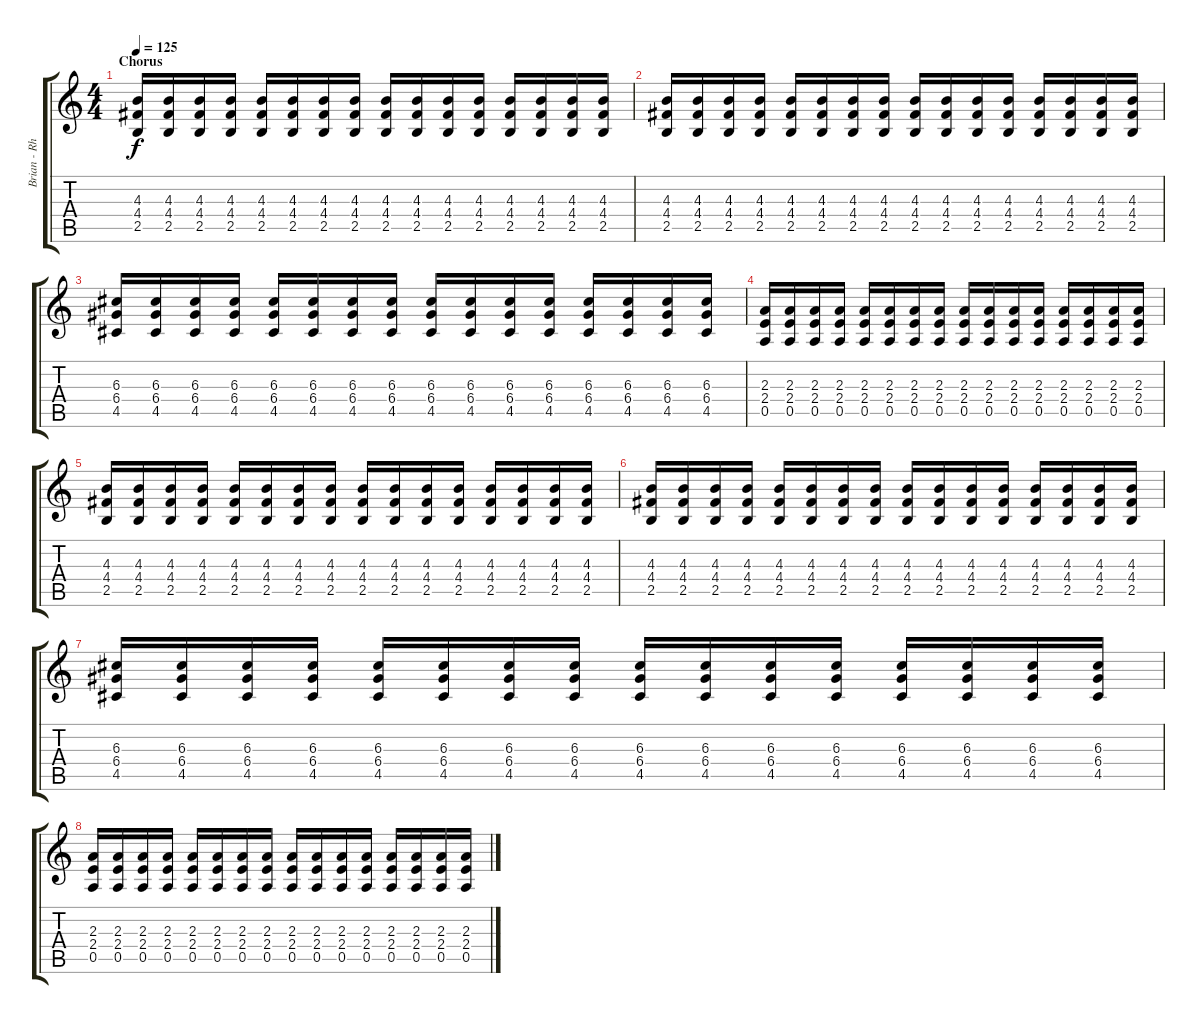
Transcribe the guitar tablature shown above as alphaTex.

\track ("Brian - Rhythm Guitar" "Brian - Rh") {instrument electricguitarjazz}
\staff {score tabs}
\tuning (E4 B3 G3 D3 A2 E2) {hide}
\ts (4 4)
\section ("" "Chorus")
\tempo 125
\clef g2
\ks c
(4.3 4.4 2.5).16{dy f} (4.3 4.4 2.5).16 (4.3 4.4 2.5).16 (4.3 4.4 2.5).16 (4.3 4.4 2.5).16 (4.3 4.4 2.5).16 (4.3 4.4 2.5).16 (4.3 4.4 2.5).16 (4.3 4.4 2.5).16 (4.3 4.4 2.5).16 (4.3 4.4 2.5).16 (4.3 4.4 2.5).16 (4.3 4.4 2.5).16 (4.3 4.4 2.5).16 (4.3 4.4 2.5).16 (4.3 4.4 2.5).16 |
(4.3 4.4 2.5).16 (4.3 4.4 2.5).16 (4.3 4.4 2.5).16 (4.3 4.4 2.5).16 (4.3 4.4 2.5).16 (4.3 4.4 2.5).16 (4.3 4.4 2.5).16 (4.3 4.4 2.5).16 (4.3 4.4 2.5).16 (4.3 4.4 2.5).16 (4.3 4.4 2.5).16 (4.3 4.4 2.5).16 (4.3 4.4 2.5).16 (4.3 4.4 2.5).16 (4.3 4.4 2.5).16 (4.3 4.4 2.5).16 |
(6.3 6.4 4.5).16 (6.3 6.4 4.5).16 (6.3 6.4 4.5).16 (6.3 6.4 4.5).16 (6.3 6.4 4.5).16 (6.3 6.4 4.5).16 (6.3 6.4 4.5).16 (6.3 6.4 4.5).16 (6.3 6.4 4.5).16 (6.3 6.4 4.5).16 (6.3 6.4 4.5).16 (6.3 6.4 4.5).16 (6.3 6.4 4.5).16 (6.3 6.4 4.5).16 (6.3 6.4 4.5).16 (6.3 6.4 4.5).16 |
(2.3 2.4 0.5).16 (2.3 2.4 0.5).16 (2.3 2.4 0.5).16 (2.3 2.4 0.5).16 (2.3 2.4 0.5).16 (2.3 2.4 0.5).16 (2.3 2.4 0.5).16 (2.3 2.4 0.5).16 (2.3 2.4 0.5).16 (2.3 2.4 0.5).16 (2.3 2.4 0.5).16 (2.3 2.4 0.5).16 (2.3 2.4 0.5).16 (2.3 2.4 0.5).16 (2.3 2.4 0.5).16 (2.3 2.4 0.5).16 |
(4.3 4.4 2.5).16 (4.3 4.4 2.5).16 (4.3 4.4 2.5).16 (4.3 4.4 2.5).16 (4.3 4.4 2.5).16 (4.3 4.4 2.5).16 (4.3 4.4 2.5).16 (4.3 4.4 2.5).16 (4.3 4.4 2.5).16 (4.3 4.4 2.5).16 (4.3 4.4 2.5).16 (4.3 4.4 2.5).16 (4.3 4.4 2.5).16 (4.3 4.4 2.5).16 (4.3 4.4 2.5).16 (4.3 4.4 2.5).16 |
(4.3 4.4 2.5).16 (4.3 4.4 2.5).16 (4.3 4.4 2.5).16 (4.3 4.4 2.5).16 (4.3 4.4 2.5).16 (4.3 4.4 2.5).16 (4.3 4.4 2.5).16 (4.3 4.4 2.5).16 (4.3 4.4 2.5).16 (4.3 4.4 2.5).16 (4.3 4.4 2.5).16 (4.3 4.4 2.5).16 (4.3 4.4 2.5).16 (4.3 4.4 2.5).16 (4.3 4.4 2.5).16 (4.3 4.4 2.5).16 |
(6.3 6.4 4.5).16 (6.3 6.4 4.5).16 (6.3 6.4 4.5).16 (6.3 6.4 4.5).16 (6.3 6.4 4.5).16 (6.3 6.4 4.5).16 (6.3 6.4 4.5).16 (6.3 6.4 4.5).16 (6.3 6.4 4.5).16 (6.3 6.4 4.5).16 (6.3 6.4 4.5).16 (6.3 6.4 4.5).16 (6.3 6.4 4.5).16 (6.3 6.4 4.5).16 (6.3 6.4 4.5).16 (6.3 6.4 4.5).16 |
(2.3 2.4 0.5).16 (2.3 2.4 0.5).16 (2.3 2.4 0.5).16 (2.3 2.4 0.5).16 (2.3 2.4 0.5).16 (2.3 2.4 0.5).16 (2.3 2.4 0.5).16 (2.3 2.4 0.5).16 (2.3 2.4 0.5).16 (2.3 2.4 0.5).16 (2.3 2.4 0.5).16 (2.3 2.4 0.5).16 (2.3 2.4 0.5).16 (2.3 2.4 0.5).16 (2.3 2.4 0.5).16 (2.3 2.4 0.5).16
